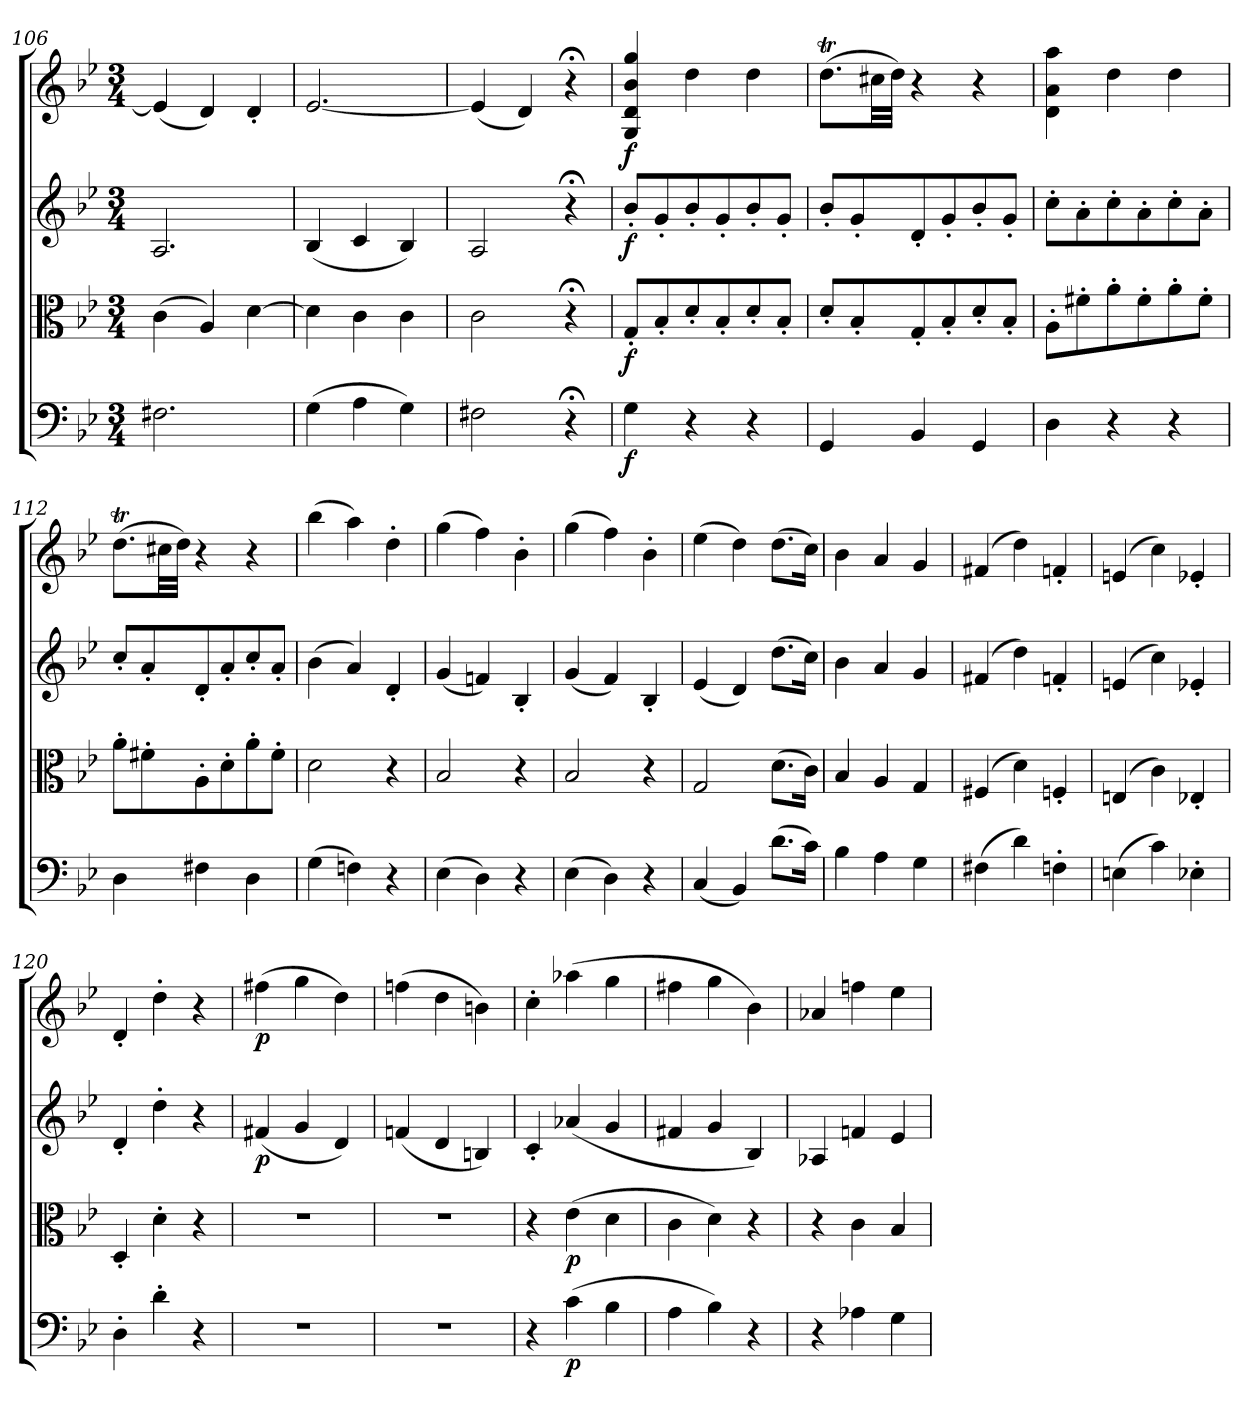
**kern	**dynam	**kern	**dynam	**kern	**dynam	**kern	**dynam
*part4	*part4	*part3	*part3	*part2	*part2	*part1	*part1
*staff4	*staff4	*staff3	*staff3	*staff2	*staff2	*staff1	*staff1
*clefF4	*	*clefC3	*	*clefG2	*	*clefG2	*
*k[b-e-]	*	*k[b-e-]	*	*k[b-e-]	*	*k[b-e-]	*
*g:	*	*g:	*	*g:	*	*g:	*
*M3/4	*	*M3/4	*	*M3/4	*	*M3/4	*
=106	=106	=106	=106	=106	=106	=106	=106
2.F#X\	.	(4c\	.	2.A/	.	(4e-/]	.
.	.	4A/)	.	.	.	4d/)	.
.	.	[4d\	.	.	.	4d'/	.
=107	=107	=107	=107	=107	=107	=107	=107
(4G\	.	4d\]	.	(4B-/	.	[2.e-/	.
4A\	.	4c\	.	4c/	.	.	.
4G\)	.	4c\	.	4B-/)	.	.	.
=108	=108	=108	=108	=108	=108	=108	=108
2F#X\	.	2c\	.	2A/	.	(4e-/]	.
.	.	.	.	.	.	4d/)	.
4r;<	.	4r;<	.	4r;<	.	4r;<	.
=109	=109	=109	=109	=109	=109	=109	=109
4G\	f	8G'/L	f	8b-'/L	f	4G/ 4d/ 4b-/ 4gg/	f
.	.	8B-'/	.	8g'/	.	.	.
4r	.	8d'/	.	8b-'/	.	4dd\	.
.	.	8B-'/	.	8g'/	.	.	.
4r	.	8d'/	.	8b-'/	.	4dd\	.
.	.	8B-'/J	.	8g'/J	.	.	.
=110	=110	=110	=110	=110	=110	=110	=110
4GG/	.	8d'/L	.	8b-'/L	.	(8.ddt\L	.
.	.	8B-'/	.	8g'/	.	.	.
.	.	.	.	.	.	32cc#X\LL	.
.	.	.	.	.	.	32dd\JJJ)	.
4BB-/	.	8G'/	.	8d'/	.	4r	.
.	.	8B-'/	.	8g'/	.	.	.
4GG/	.	8d'/	.	8b-'/	.	4r	.
.	.	8B-'/J	.	8g'/J	.	.	.
=111	=111	=111	=111	=111	=111	=111	=111
4D\	.	8A'\L	.	8cc'\L	.	4d\ 4a\ 4aa\	.
.	.	8f#X'\	.	8a'\	.	.	.
4r	.	8a'\	.	8cc'\	.	4dd\	.
.	.	8f#'\	.	8a'\	.	.	.
4r	.	8a'\	.	8cc'\	.	4dd\	.
.	.	8f#'\J	.	8a'\J	.	.	.
=112	=112	=112	=112	=112	=112	=112	=112
4D\	.	8a'\L	.	8cc'/L	.	(8.ddt\L	.
.	.	8f#X'\	.	8a'/	.	.	.
.	.	.	.	.	.	32cc#X\LL	.
.	.	.	.	.	.	32dd\JJJ)	.
4F#X\	.	8A'\	.	8d'/	.	4r	.
.	.	8d'\	.	8a'/	.	.	.
4D\	.	8a'\	.	8cc'/	.	4r	.
.	.	8f#'\J	.	8a'/J	.	.	.
=113	=113	=113	=113	=113	=113	=113	=113
(4G\	.	2d\	.	(4b-\	.	(4bb-\	.
4Fn\)	.	.	.	4a/)	.	4aa\)	.
4r	.	4r	.	4d'/	.	4dd'\	.
=114	=114	=114	=114	=114	=114	=114	=114
(4E-\	.	2B-/	.	(4g/	.	(4gg\	.
4D\)	.	.	.	4fn/)	.	4ff\)	.
4r	.	4r	.	4B-'/	.	4b-'\	.
=115	=115	=115	=115	=115	=115	=115	=115
(4E-\	.	2B-/	.	(4g/	.	(4gg\	.
4D\)	.	.	.	4f/)	.	4ff\)	.
4r	.	4r	.	4B-'/	.	4b-'\	.
=116	=116	=116	=116	=116	=116	=116	=116
(4C/	.	2G/	.	(4e-/	.	(4ee-\	.
4BB-/)	.	.	.	4d/)	.	4dd\)	.
(8.d\L	.	(8.d\L	.	(8.dd\L	.	(8.dd\L	.
16c\Jk)	.	16c\Jk)	.	16cc\Jk)	.	16cc\Jk)	.
=117	=117	=117	=117	=117	=117	=117	=117
4B-\	.	4B-/	.	4b-\	.	4b-\	.
4A\	.	4A/	.	4a/	.	4a/	.
4G\	.	4G/	.	4g/	.	4g/	.
=118	=118	=118	=118	=118	=118	=118	=118
(4F#X\	.	(4F#X/	.	(4f#X/	.	(4f#X/	.
4d\)	.	4d\)	.	4dd\)	.	4dd\)	.
4Fn'\	.	4Fn'/	.	4fn'/	.	4fn'/	.
=119	=119	=119	=119	=119	=119	=119	=119
(4En\	.	(4En/	.	(4en/	.	(4en/	.
4c\)	.	4c\)	.	4cc\)	.	4cc\)	.
4E-X'\	.	4E-X'/	.	4e-X'/	.	4e-X'/	.
=120	=120	=120	=120	=120	=120	=120	=120
4D'\	.	4D'/	.	4d'/	.	4d'/	.
4d'\	.	4d'\	.	4dd'\	.	4dd'\	.
4r	.	4r	.	4r	.	4r	.
=121	=121	=121	=121	=121	=121	=121	=121
2.r	.	2.r	.	(4f#X/	p	(4ff#X\	p
.	.	.	.	4g/	.	4gg\	.
.	.	.	.	4d/)	.	4dd\)	.
=122	=122	=122	=122	=122	=122	=122	=122
2.r	.	2.r	.	(4fn/	.	(4ffn\	.
.	.	.	.	4d/	.	4dd\	.
.	.	.	.	4Bn/)	.	4bn\)	.
=123	=123	=123	=123	=123	=123	=123	=123
4r	.	4r	.	4c'/	.	4cc'\	.
(4c\	p	(4e-\	p	(4a-X/	.	(4aa-X\	.
4B-\	.	4d\	.	4g/	.	4gg\	.
=124	=124	=124	=124	=124	=124	=124	=124
4A\	.	4c\	.	4f#X/	.	4ff#X\	.
4B-\)	.	4d\)	.	4g/	.	4gg\	.
4r	.	4r	.	4B-/)	.	4b-\)	.
=125	=125	=125	=125	=125	=125	=125	=125
4r	.	4r	.	4A-X/	.	4a-X/	.
4A-X\	.	4c\	.	4fn/	.	4ffn\	.
4G\	.	4B-/	.	4e-/	.	4ee-\	.
=	=	=	=	=	=	=	=
*-	*-	*-	*-	*-	*-	*-	*-
